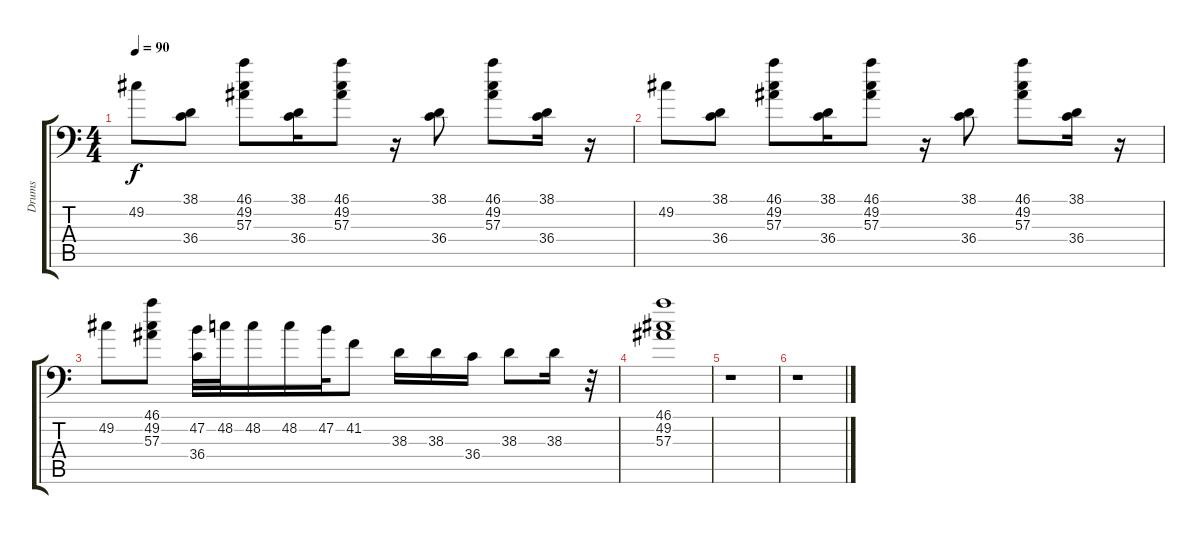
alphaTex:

\track ("Drums" "Drums") {instrument acousticgrandpiano}
\staff {score tabs}
\tuning (C-1 C-1 C-1 C-1 C-1 C-1) {hide}
\ts (4 4)
\tempo 90
\clef f4
\ks c
49.2.8{dy f} (38.1 36.4).8 (46.1 49.2 57.3).8 (38.1 36.4).16 (46.1 49.2 57.3).8 r.16 (38.1 36.4).8 (46.1 49.2 57.3).8 (38.1 36.4).16 r.16 |
49.2.8 (38.1 36.4).8 (46.1 49.2 57.3).8 (38.1 36.4).16 (46.1 49.2 57.3).8 r.16 (38.1 36.4).8 (46.1 49.2 57.3).8 (38.1 36.4).16 r.16 |
49.2.8 (46.1 49.2 57.3).8 (47.2 36.4).32 48.2.32 48.2.16 48.2.16 47.2.32 41.2.8 38.3.16 38.3.16 36.4.16 38.3.8 38.3.16 r.32 |
(46.1 49.2 57.3).1 |
r.1 |
r.1
